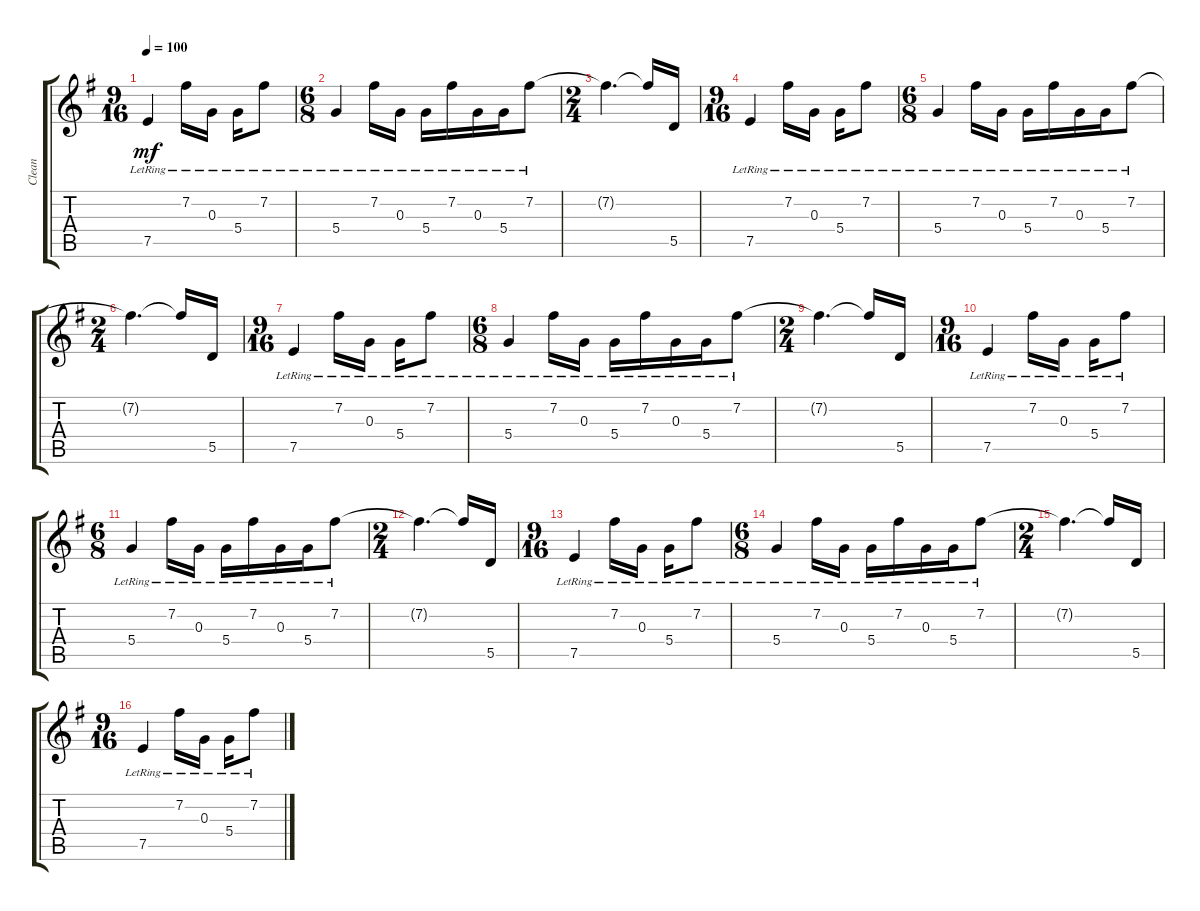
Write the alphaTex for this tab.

\track ("Clean" "Clean") {instrument electricguitarjazz}
\staff {score tabs}
\tuning (E4 B3 G3 D3 A2 E2) {hide}
\ts (9 16)
\tempo 100
\clef g2
\ks g
7.5{lr}.4{dy mf} 7.2{lr}.16 0.3{lr}.16 5.4{lr}.16 7.2{lr}.8 |
\ts (6 8)
5.4{lr}.4 7.2{lr}.16 0.3{lr}.16 5.4{lr}.16 7.2{lr}.16 0.3{lr}.16 5.4{lr}.16 7.2{lr}.8 |
\ts (2 4)
7.2{t}.4{d} 7.2{t}.16 5.5.16 |
\ts (9 16)
7.5{lr}.4 7.2{lr}.16 0.3{lr}.16 5.4{lr}.16 7.2{lr}.8 |
\ts (6 8)
5.4{lr}.4 7.2{lr}.16 0.3{lr}.16 5.4{lr}.16 7.2{lr}.16 0.3{lr}.16 5.4{lr}.16 7.2{lr}.8 |
\ts (2 4)
7.2{t}.4{d} 7.2{t}.16 5.5.16 |
\ts (9 16)
7.5{lr}.4 7.2{lr}.16 0.3{lr}.16 5.4{lr}.16 7.2{lr}.8 |
\ts (6 8)
5.4{lr}.4 7.2{lr}.16 0.3{lr}.16 5.4{lr}.16 7.2{lr}.16 0.3{lr}.16 5.4{lr}.16 7.2{lr}.8 |
\ts (2 4)
7.2{t}.4{d} 7.2{t}.16 5.5.16 |
\ts (9 16)
7.5{lr}.4 7.2{lr}.16 0.3{lr}.16 5.4{lr}.16 7.2{lr}.8 |
\ts (6 8)
5.4{lr}.4 7.2{lr}.16 0.3{lr}.16 5.4{lr}.16 7.2{lr}.16 0.3{lr}.16 5.4{lr}.16 7.2{lr}.8 |
\ts (2 4)
7.2{t}.4{d} 7.2{t}.16 5.5.16 |
\ts (9 16)
7.5{lr}.4 7.2{lr}.16 0.3{lr}.16 5.4{lr}.16 7.2{lr}.8 |
\ts (6 8)
5.4{lr}.4 7.2{lr}.16 0.3{lr}.16 5.4{lr}.16 7.2{lr}.16 0.3{lr}.16 5.4{lr}.16 7.2{lr}.8 |
\ts (2 4)
7.2{t}.4{d} 7.2{t}.16 5.5.16 |
\ts (9 16)
7.5{lr}.4 7.2{lr}.16 0.3{lr}.16 5.4{lr}.16 7.2{lr}.8
